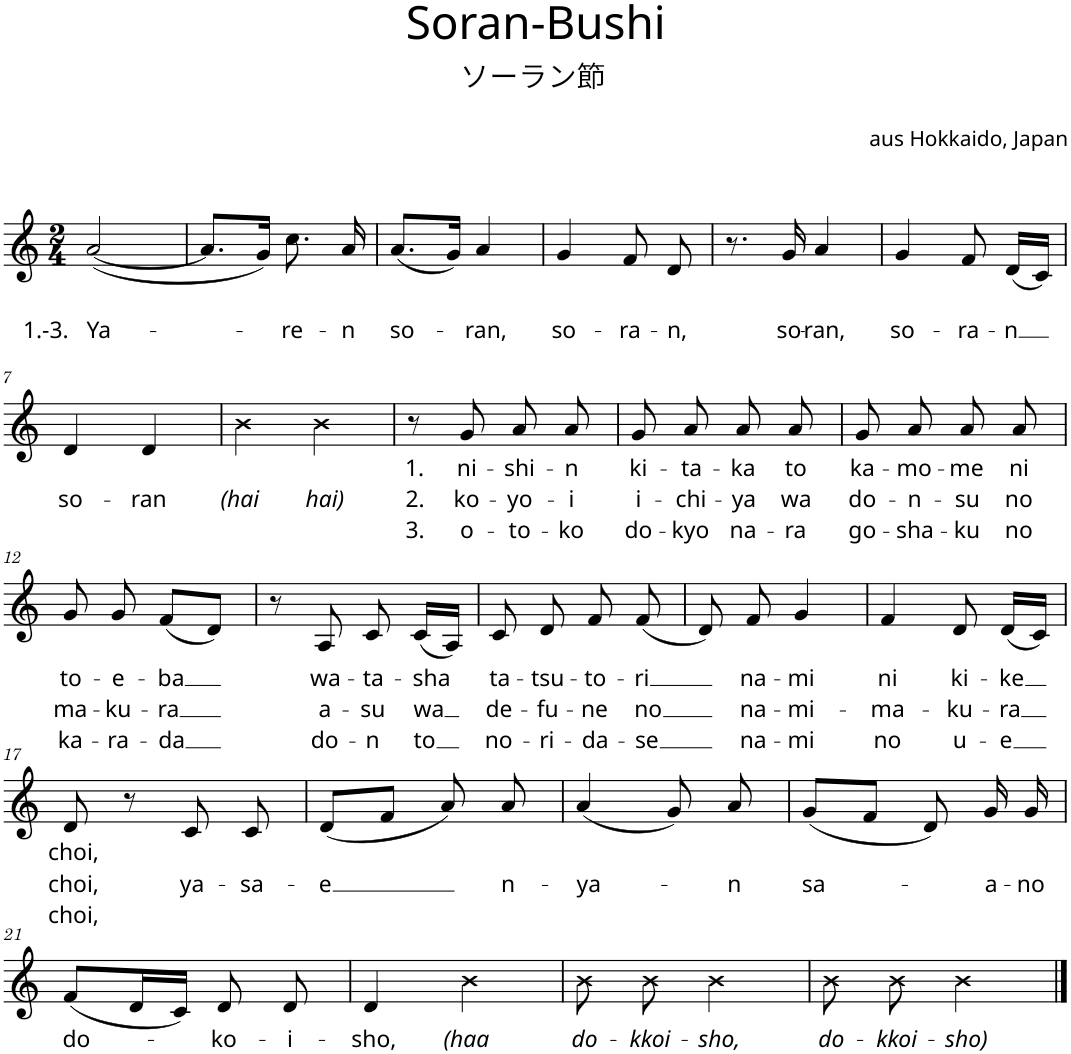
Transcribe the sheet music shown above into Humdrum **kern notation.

**kern	**text	**text	**text
*part1	*part1	*part1	*part1
*staff1	*staff1	*staff1	*staff1
*I"Piano	*	*	*
*I'Pno.	*	*	*
*clefG2	*	*	*
*k[]	*	*	*
*M2/4	*	*	*
=1	=1	=1	=1
!	!LO:LY:b	!LO:LY:b	!
([2a/	Ya-	1.-3. Ya-	.
=2	=2	=2	=2
8.a/L]	.	.	.
16g/Jk)	.	.	.
!	!LO:LY:b	!LO:LY:b	!
8.cc\	-re-	-re-	.
!	!LO:LY:b	!LO:LY:b	!
16a/	-n	-n	.
=3	=3	=3	=3
!	!LO:LY:b	!LO:LY:b	!
(8.a/L	so-	so-	.
16g/Jk)	.	.	.
!	!LO:LY:b	!LO:LY:b	!
4a/	-ran,	-ran,	.
=4	=4	=4	=4
!	!LO:LY:b	!LO:LY:b	!
4g/	so-	so-	.
!	!LO:LY:b	!LO:LY:b	!
8f/	-ra-	-ra-	.
!	!LO:LY:b	!LO:LY:b	!
8d/	-n,	-n,	.
=5	=5	=5	=5
8.r	.	.	.
!	!LO:LY:b	!LO:LY:b	!
16g/	so-	so-	.
!	!LO:LY:b	!LO:LY:b	!
4a/	-ran,	-ran,	.
=6	=6	=6	=6
!	!LO:LY:b	!LO:LY:b	!
4g/	so-	so-	.
!	!LO:LY:b	!LO:LY:b	!
8f/	-ra-	-ra-	.
!	!LO:LY:b	!LO:LY:b	!
(16d/LL	-n	-n	.
16c/JJ)	.	.	.
!!LO:LB:g=z
=7	=7	=7	=7
!	!LO:LY:b	!LO:LY:b	!
4d/	so-	so-	.
!	!LO:LY:b	!LO:LY:b	!
4d/	-ran	-ran	.
=8	=8	=8	=8
!	!LO:LY:b	!LO:LY:b	!
4b\	(hai	(hai	.
!	!LO:LY:b	!LO:LY:b	!
4b\	hai)	hai)	.
=9	=9	=9	=9
!	!LO:LY:b	!LO:LY:b	!LO:LY:b
8r	1.	2.	3.
!	!LO:LY:b	!LO:LY:b	!LO:LY:b
8g/	ni-	ko-	o-
!	!LO:LY:b	!LO:LY:b	!LO:LY:b
8a/	-shi-	-yo-	-to-
!	!LO:LY:b	!LO:LY:b	!LO:LY:b
8a/	-n	-i	-ko
=10	=10	=10	=10
!	!LO:LY:b	!LO:LY:b	!LO:LY:b
8g/	ki-	i-	do-
!	!LO:LY:b	!LO:LY:b	!LO:LY:b
8a/	-ta-	-chi-	-kyo
!	!LO:LY:b	!LO:LY:b	!LO:LY:b
8a/	-ka	-ya	na-
!	!LO:LY:b	!LO:LY:b	!LO:LY:b
8a/	to	wa	-ra
=11	=11	=11	=11
!	!LO:LY:b	!LO:LY:b	!LO:LY:b
8g/	ka-	do-	go-
!	!LO:LY:b	!LO:LY:b	!LO:LY:b
8a/	-mo-	-n-	-sha-
!	!LO:LY:b	!LO:LY:b	!LO:LY:b
8a/	-me	-su	-ku
!	!LO:LY:b	!LO:LY:b	!LO:LY:b
8a/	ni	no	no
!!LO:LB:g=z
=12	=12	=12	=12
!	!LO:LY:b	!LO:LY:b	!LO:LY:b
8g/	to-	ma-	ka-
!	!LO:LY:b	!LO:LY:b	!LO:LY:b
8g/	-e-	-ku-	-ra-
!	!LO:LY:b	!LO:LY:b	!LO:LY:b
(8f/L	-ba	-ra	-da
8d/J)	.	.	.
=13	=13	=13	=13
8r	.	.	.
!	!LO:LY:b	!LO:LY:b	!LO:LY:b
8A/	wa-	a-	do-
!	!LO:LY:b	!LO:LY:b	!LO:LY:b
8c/	-ta-	-su	-n
!	!LO:LY:b	!LO:LY:b	!LO:LY:b
(16c/LL	-sha	wa	to
16A/JJ)	.	.	.
=14	=14	=14	=14
!	!LO:LY:b	!LO:LY:b	!LO:LY:b
8c/	ta-	de-	no-
!	!LO:LY:b	!LO:LY:b	!LO:LY:b
8d/	-tsu-	-fu-	-ri-
!	!LO:LY:b	!LO:LY:b	!LO:LY:b
8f/	-to-	-ne	-da-
!	!LO:LY:b	!LO:LY:b	!LO:LY:b
(8f/	-ri	no	-se
=15	=15	=15	=15
8d/)	.	.	.
!	!LO:LY:b	!LO:LY:b	!LO:LY:b
8f/	na-	na-	na-
!	!LO:LY:b	!LO:LY:b	!LO:LY:b
4g/	-mi	-mi-	-mi
=16	=16	=16	=16
!	!LO:LY:b	!LO:LY:b	!LO:LY:b
4f/	ni	-ma-	no
!	!LO:LY:b	!LO:LY:b	!LO:LY:b
8d/	ki-	-ku-	u-
!	!LO:LY:b	!LO:LY:b	!LO:LY:b
(16d/LL	-ke	-ra	-e
16c/JJ)	.	.	.
!!LO:LB:g=z
=17	=17	=17	=17
!	!LO:LY:b	!LO:LY:b	!LO:LY:b
8d/	choi,	choi,	choi,
8r	.	.	.
!	!LO:LY:b	!LO:LY:b	!
8c/	ya-	ya-	.
!	!LO:LY:b	!LO:LY:b	!
8c/	-sa-	-sa-	.
=18	=18	=18	=18
!	!LO:LY:b	!LO:LY:b	!
(8d/L	-e	-e	.
8f/J	.	.	.
8a/)	.	.	.
!	!LO:LY:b	!LO:LY:b	!
8a/	n-	n-	.
=19	=19	=19	=19
!	!LO:LY:b	!LO:LY:b	!
(4a/	-ya-	-ya-	.
8g/)	.	.	.
!	!LO:LY:b	!LO:LY:b	!
8a/	-n	-n	.
=20	=20	=20	=20
!	!LO:LY:b	!LO:LY:b	!
(8g/L	sa-	sa-	.
8f/J	.	.	.
8d/)	.	.	.
!	!LO:LY:b	!LO:LY:b	!
16g/	-a-	-a-	.
!	!LO:LY:b	!LO:LY:b	!
16g/	-no	-no	.
!!LO:LB:g=z
=21	=21	=21	=21
!	!LO:LY:b	!	!
(8f/L	do-	.	.
16d/L	.	.	.
16c/JJ)	.	.	.
!	!LO:LY:b	!	!
8d/	-ko-	.	.
!	!LO:LY:b	!	!
8d/	-i-	.	.
=22	=22	=22	=22
!	!LO:LY:b	!	!
4d/	-sho,	.	.
!	!LO:LY:b	!	!
4b\	(haa	.	.
=23	=23	=23	=23
!	!LO:LY:b	!	!
8b\	do-	.	.
!	!LO:LY:b	!	!
8b\	-kkoi-	.	.
!	!LO:LY:b	!	!
4b\	-sho,	.	.
=24	=24	=24	=24
!	!LO:LY:b	!	!
8b\	do-	.	.
!	!LO:LY:b	!	!
8b\	-kkoi-	.	.
!	!LO:LY:b	!	!
4b\	-sho)	.	.
==	==	==	==
*-	*-	*-	*-
